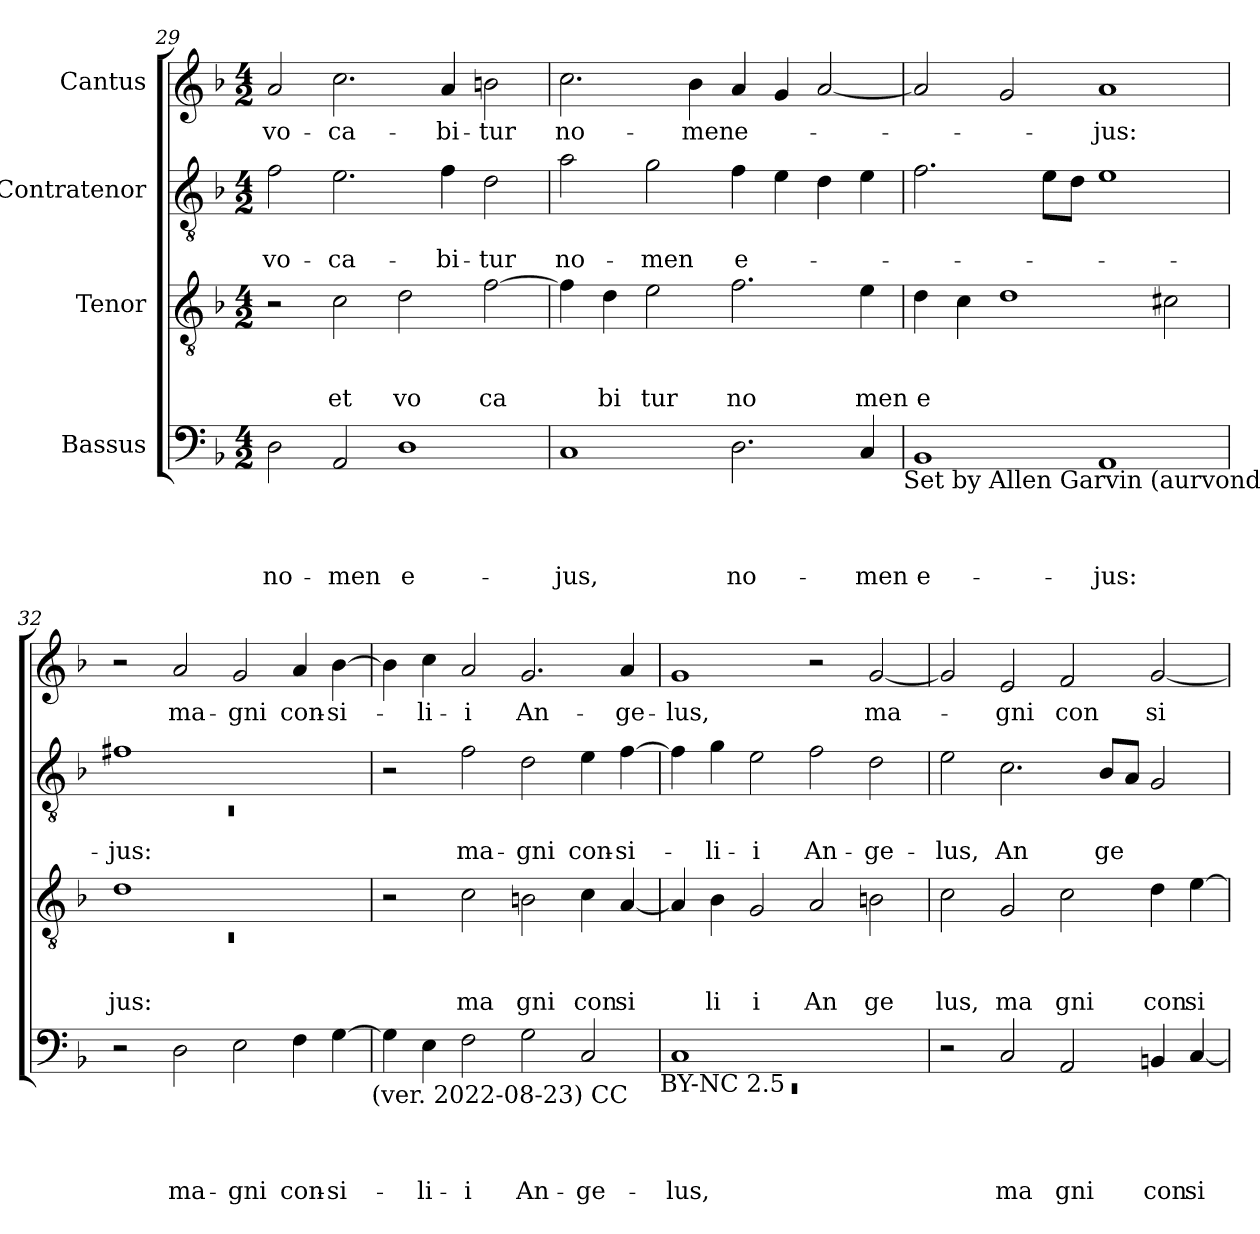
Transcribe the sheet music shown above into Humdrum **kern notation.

**kern	**text	**text	**text	**text	**kern	**text	**text	**text	**kern	**text	**text	**kern	**text
*part4	*part4	*part4	*part4	*part4	*part3	*part3	*part3	*part3	*part2	*part2	*part2	*part1	*part1
*staff4	*staff4	*staff4	*staff4	*staff4	*staff3	*staff3	*staff3	*staff3	*staff2	*staff2	*staff2	*staff1	*staff1
*I"Bassus	*	*	*	*	*I"Tenor	*	*	*	*I"Contratenor	*	*	*I"Cantus	*
!!LO:LB:g=z
*clefF4	*	*	*	*	*clefGv2	*	*	*	*clefGv2	*	*	*clefG2	*
*k[b-]	*	*	*	*	*k[b-]	*	*	*	*k[b-]	*	*	*k[b-]	*
*F:	*	*	*	*	*F:	*	*	*	*F:	*	*	*F:	*
*M4/2	*	*	*	*	*M4/2	*	*	*	*M4/2	*	*	*M4/2	*
=29	=29	=29	=29	=29	=29	=29	=29	=29	=29	=29	=29	=29	=29
!	!	!	!	!LO:LY:b	!	!	!	!	!	!	!LO:LY:b	!	!LO:LY:b
2D\	.	.	.	no-	2r	.	.	.	2f\	.	vo-	2a/	vo-
!	!	!	!	!LO:LY:b	!	!	!	!LO:LY:b	!	!	!LO:LY:b	!	!LO:LY:b
2AA/	.	.	.	-men	2c\	.	.	et	2.e\	.	-ca-	2.cc\	-ca-
!	!	!	!	!LO:LY:b	!	!	!	!LO:LY:b	!	!	!	!	!
1D	.	.	.	e-	2d\	.	.	vo	.	.	.	.	.
!	!	!	!	!	!	!	!	!	!	!	!LO:LY:b	!	!LO:LY:b
.	.	.	.	.	.	.	.	.	4f\	.	-bi-	4a/	-bi-
!	!	!	!	!	!	!	!	!LO:LY:b	!	!	!LO:LY:b	!	!LO:LY:b
.	.	.	.	.	[>2f\	.	.	ca	2d\	.	-tur	2bn\	-tur
=30	=30	=30	=30	=30	=30	=30	=30	=30	=30	=30	=30	=30	=30
!	!	!	!	!LO:LY:b	!	!	!	!	!	!	!LO:LY:b	!	!LO:LY:b
1C	.	.	.	-jus,	4f\]	.	.	.	2a\	.	no-	2.cc\	no-
!	!	!	!	!	!	!	!	!LO:LY:b	!	!	!	!	!
.	.	.	.	.	4d\	.	.	bi	.	.	.	.	.
!	!	!	!	!	!	!	!	!LO:LY:b	!	!	!LO:LY:b	!	!
.	.	.	.	.	2e\	.	.	tur	2g\	.	-men	.	.
!	!	!	!	!	!	!	!	!	!	!	!	!	!LO:LY:b
.	.	.	.	.	.	.	.	.	.	.	.	4b-\	-men
!	!	!	!	!LO:LY:b	!	!	!	!LO:LY:b	!	!	!LO:LY:b	!	!LO:LY:b
2.D\	.	.	.	no-	2.f\	.	.	no	4f\	.	e-	4a/	e-
.	.	.	.	.	.	.	.	.	4e\	.	.	4g/	.
.	.	.	.	.	.	.	.	.	4d\	.	.	[<2a/	.
!	!	!	!	!LO:LY:b	!	!	!	!LO:LY:b	!	!	!	!	!
4C/	.	.	.	-men	4e\	.	.	men	4e\	.	.	.	.
!LO:TX:b:t=Set by Allen Garvin (aurvondel@gmail.com)	!	!	!	!	!	!	!	!	!	!	!	!	!
=31	=31	=31	=31	=31	=31	=31	=31	=31	=31	=31	=31	=31	=31
!	!	!	!	!LO:LY:b	!	!	!	!LO:LY:b	!	!	!	!	!
1BB-	.	.	.	e-	4d\	.	.	e	2.f\	.	.	2a/]	.
.	.	.	.	.	4c\	.	.	.	.	.	.	.	.
.	.	.	.	.	1d	.	.	.	.	.	.	2g/	.
.	.	.	.	.	.	.	.	.	8e\L	.	.	.	.
.	.	.	.	.	.	.	.	.	8d\J	.	.	.	.
!	!	!	!	!LO:LY:b	!	!	!	!	!	!	!	!	!LO:LY:b
1AA	.	.	.	-jus:	.	.	.	.	1e	.	.	1a	-jus:
.	.	.	.	.	2c#X\	.	.	.	.	.	.	.	.
=32	=32	=32	=32	=32	=32	=32	=32	=32	=32	=32	=32	=32	=32
*	*	*	*	*	*^	*	*	*	*^	*	*	*	*
!	!	!	!	!	!	!LO:N:vis=1	!	!	!LO:LY:b	!	!LO:N:vis=1	!	!LO:LY:b	!	!
2r	.	.	.	.	1d	0rC	.	.	jus:	1f#X	0rC	.	-jus:	2r	.
!	!	!	!	!LO:LY:b	!	!	!	!	!	!	!	!	!	!	!LO:LY:b
2D\	.	.	.	ma-	.	.	.	.	.	.	.	.	.	2a/	ma-
!	!	!	!	!LO:LY:b	!	!	!	!	!	!	!	!	!	!	!LO:LY:b
2E\	.	.	.	-gni	1ryy	.	.	.	.	1ryy	.	.	.	2g/	-gni
!	!	!	!	!LO:LY:b	!	!	!	!	!	!	!	!	!	!	!LO:LY:b
4F\	.	.	.	con-	.	.	.	.	.	.	.	.	.	4a/	con-
!	!	!	!	!LO:LY:b	!	!	!	!	!	!	!	!	!	!	!LO:LY:b
[>4G\	.	.	.	-si-	.	.	.	.	.	.	.	.	.	[>4b-\	-si-
*	*	*	*	*	*v	*v	*	*	*	*	*	*	*	*	*
*	*	*	*	*	*	*	*	*	*v	*v	*	*	*	*
!LO:TX:b:t=(ver. 2022-08-23) CC	!	!	!	!	!	!	!	!	!	!	!	!	!
=33	=33	=33	=33	=33	=33	=33	=33	=33	=33	=33	=33	=33	=33
4G\]	.	.	.	.	2r	.	.	.	2r	.	.	4b-\]	.
!	!	!	!	!LO:LY:b	!	!	!	!	!	!	!	!	!LO:LY:b
4E\	.	.	.	-li-	.	.	.	.	.	.	.	4cc\	-li-
!	!	!	!	!LO:LY:b	!	!	!	!LO:LY:b	!	!	!LO:LY:b	!	!LO:LY:b
2F\	.	.	.	-i	2c\	.	.	ma	2f\	.	ma-	2a/	-i
!	!	!	!	!LO:LY:b	!	!	!	!LO:LY:b	!	!	!LO:LY:b	!	!LO:LY:b
2G\	.	.	.	An-	2Bn\	.	.	gni	2d\	.	-gni	2.g/	An-
!	!	!	!	!LO:LY:b	!	!	!	!LO:LY:b	!	!	!LO:LY:b	!	!
2C/	.	.	.	-ge-	4c\	.	.	con	4e\	.	con-	.	.
!	!	!	!	!	!	!	!	!LO:LY:b	!	!	!LO:LY:b	!	!LO:LY:b
.	.	.	.	.	[<4A/	.	.	si	[>4f\	.	-si-	4a/	-ge-
!LO:TX:b:t=BY-NC 2.5	!	!	!	!	!	!	!	!	!	!	!	!	!
=34	=34	=34	=34	=34	=34	=34	=34	=34	=34	=34	=34	=34	=34
*^	*	*	*	*	*	*	*	*	*	*	*	*	*
!	!LO:N:vis=1	!	!	!	!LO:LY:b	!	!	!	!	!	!	!	!	!LO:LY:b
1C	0rEE	.	.	.	-lus,	4A/]	.	.	.	4f\]	.	.	1g	-lus,
!	!	!	!	!	!	!	!	!	!LO:LY:b	!	!	!LO:LY:b	!	!
.	.	.	.	.	.	4B-\	.	.	li	4g\	.	-li-	.	.
!	!	!	!	!	!	!	!	!	!LO:LY:b	!	!	!LO:LY:b	!	!
.	.	.	.	.	.	2G/	.	.	i	2e\	.	-i	.	.
!	!	!	!	!	!	!	!	!	!LO:LY:b	!	!	!LO:LY:b	!	!
1ryy	.	.	.	.	.	2A/	.	.	An	2f\	.	An-	2r	.
!	!	!	!	!	!	!	!	!	!LO:LY:b	!	!	!LO:LY:b	!	!LO:LY:b
.	.	.	.	.	.	2Bn\	.	.	ge	2d\	.	-ge-	[>2g/	ma-
*v	*v	*	*	*	*	*	*	*	*	*	*	*	*	*
!!LO:PB:g=z
=35	=35	=35	=35	=35	=35	=35	=35	=35	=35	=35	=35	=35	=35
!	!	!	!	!	!	!	!	!LO:LY:b	!	!	!LO:LY:b	!	!
2r	.	.	.	.	2c\	.	.	lus,	2e\	.	-lus,	2g/]	.
!	!	!	!	!LO:LY:b	!	!	!	!LO:LY:b	!	!	!LO:LY:b	!	!LO:LY:b
2C/	.	.	.	ma	2G/	.	.	ma	2.c\	.	An	2e/	-gni
!	!	!	!	!LO:LY:b	!	!	!	!LO:LY:b	!	!	!	!	!LO:LY:b
2AA/	.	.	.	gni	2c\	.	.	gni	.	.	.	2f/	con
!	!	!	!	!	!	!	!	!	!	!	!LO:LY:b	!	!
.	.	.	.	.	.	.	.	.	8B-/L	.	ge	.	.
.	.	.	.	.	.	.	.	.	8A/J	.	.	.	.
!	!	!	!	!LO:LY:b	!	!	!	!LO:LY:b	!	!	!	!	!LO:LY:b
4BBn/	.	.	.	con	4d\	.	.	con	2G/	.	.	[<2g/	si
!	!	!	!	!LO:LY:b	!	!	!	!LO:LY:b	!	!	!	!	!
[<4C/	.	.	.	si	[>4e\	.	.	si	.	.	.	.	.
=	=	=	=	=	=	=	=	=	=	=	=	=	=
*-	*-	*-	*-	*-	*-	*-	*-	*-	*-	*-	*-	*-	*-
